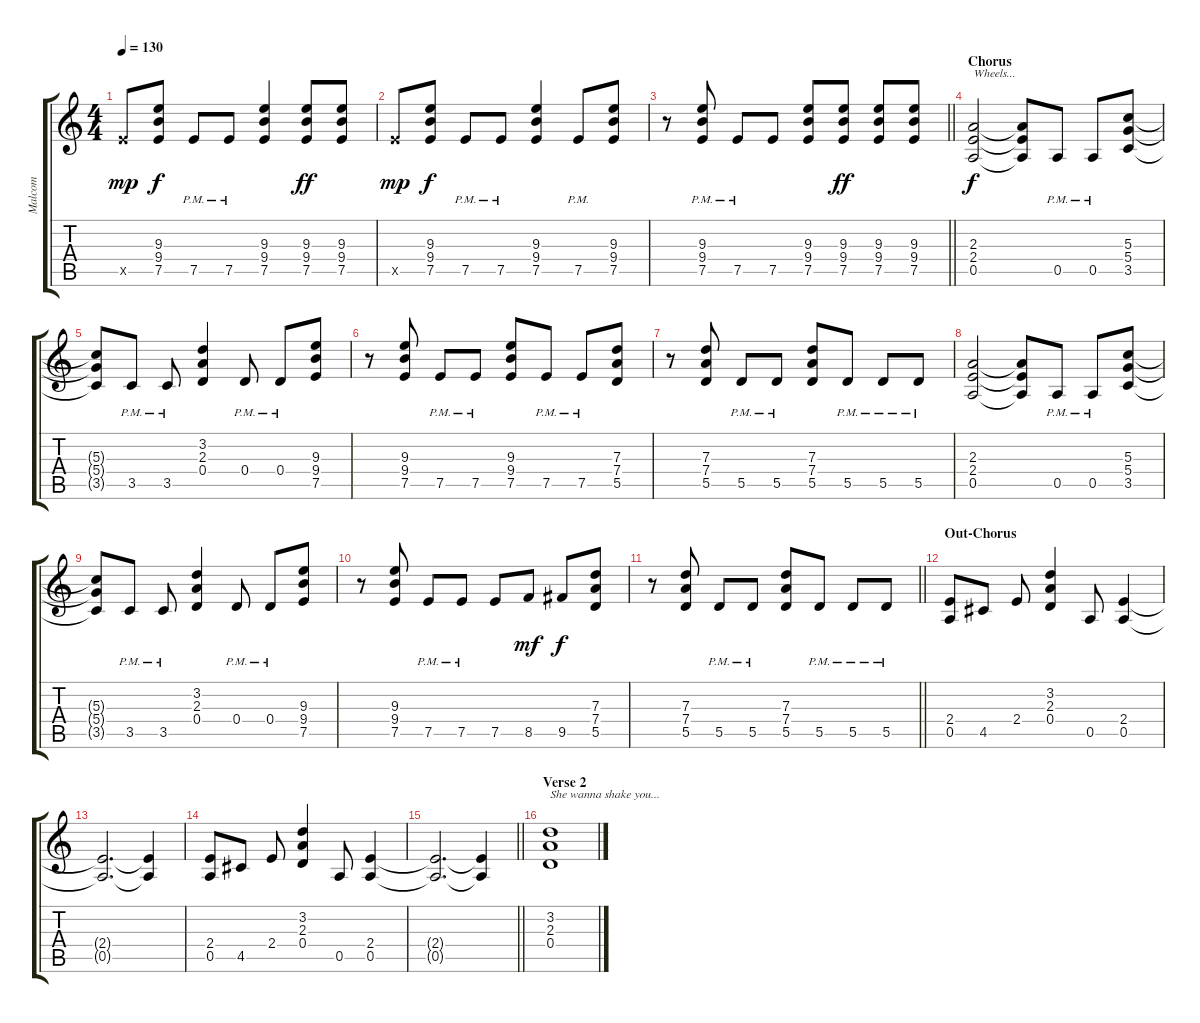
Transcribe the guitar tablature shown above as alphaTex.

\track ("Malcom" "Malcom") {instrument overdrivenguitar}
\staff {score tabs}
\tuning (E4 B3 G3 D3 A2 E2) {hide}
\ts (4 4)
\tempo 130
\clef g2
\ks c
7.5{x}.8{dy mp} (9.3 9.4 7.5).8{dy f} 7.5{pm}.8 7.5{pm}.8 (9.3 9.4 7.5).4 (9.3 9.4 7.5).8{dy ff} (9.3 9.4 7.5).8 |
7.5{x}.8{dy mp} (9.3 9.4 7.5).8{dy f} 7.5{pm}.8 7.5{pm}.8 (9.3 9.4 7.5).4 7.5{pm}.8 (9.3 9.4 7.5).8 |
\barLineRight lightlight
r.8 (9.3 9.4 7.5{pm}).8 7.5{pm}.8 7.5.8 (9.3 9.4 7.5).8 (9.3 9.4 7.5).8{dy ff} (9.3 9.4 7.5).8 (9.3 9.4 7.5).8 |
\section ("" "Chorus")
(2.3 2.4 0.5).2{txt "Wheels..." dy f} (2.3{t} 2.4{t} 0.5{t}).8 0.5{pm}.8 0.5{pm}.8 (5.3 5.4 3.5).8 |
(5.3{t} 5.4{t} 3.5{t}).8 3.5{pm}.8 3.5{pm}.8 (3.2 2.3 0.4).4 0.4{pm}.8 0.4{pm}.8 (9.3 9.4 7.5).8 |
r.8 (9.3 9.4 7.5).8 7.5{pm}.8 7.5{pm}.8 (9.3 9.4 7.5).8 7.5{pm}.8 7.5{pm}.8 (7.3 7.4 5.5).8 |
r.8 (7.3 7.4 5.5).8 5.5{pm}.8 5.5{pm}.8 (7.3 7.4 5.5).8 5.5{pm}.8 5.5{pm}.8 5.5{pm}.8 |
(2.3 2.4 0.5).2 (2.3{t} 2.4{t} 0.5{t}).8 0.5{pm}.8 0.5{pm}.8 (5.3 5.4 3.5).8 |
(5.3{t} 5.4{t} 3.5{t}).8 3.5{pm}.8 3.5{pm}.8 (3.2 2.3 0.4).4 0.4{pm}.8 0.4{pm}.8 (9.3 9.4 7.5).8 |
r.8 (9.3 9.4 7.5).8 7.5{pm}.8 7.5{pm}.8 7.5.8 8.5.8{dy mf} 9.5.8{dy f} (7.3 7.4 5.5).8 |
\barLineRight lightlight
r.8 (7.3 7.4 5.5).8 5.5{pm}.8 5.5{pm}.8 (7.3 7.4 5.5).8 5.5{pm}.8 5.5{pm}.8 5.5{pm}.8 |
\section ("" "Out-Chorus")
(2.4 0.5).8 4.5.8 2.4.8 (3.2 2.3 0.4).4 0.5.8 (2.4 0.5).4 |
(2.4{t} 0.5{t}).2{d} (2.4{t} 0.5{t}).4 |
(2.4 0.5).8 4.5.8 2.4.8 (3.2 2.3 0.4).4 0.5.8 (2.4 0.5).4 |
\barLineRight lightlight
(2.4{t} 0.5{t}).2{d} (2.4{t} 0.5{t}).4 |
\section ("" "Verse 2")
(3.2 2.3 0.4).1{txt "She wanna shake you..."}
